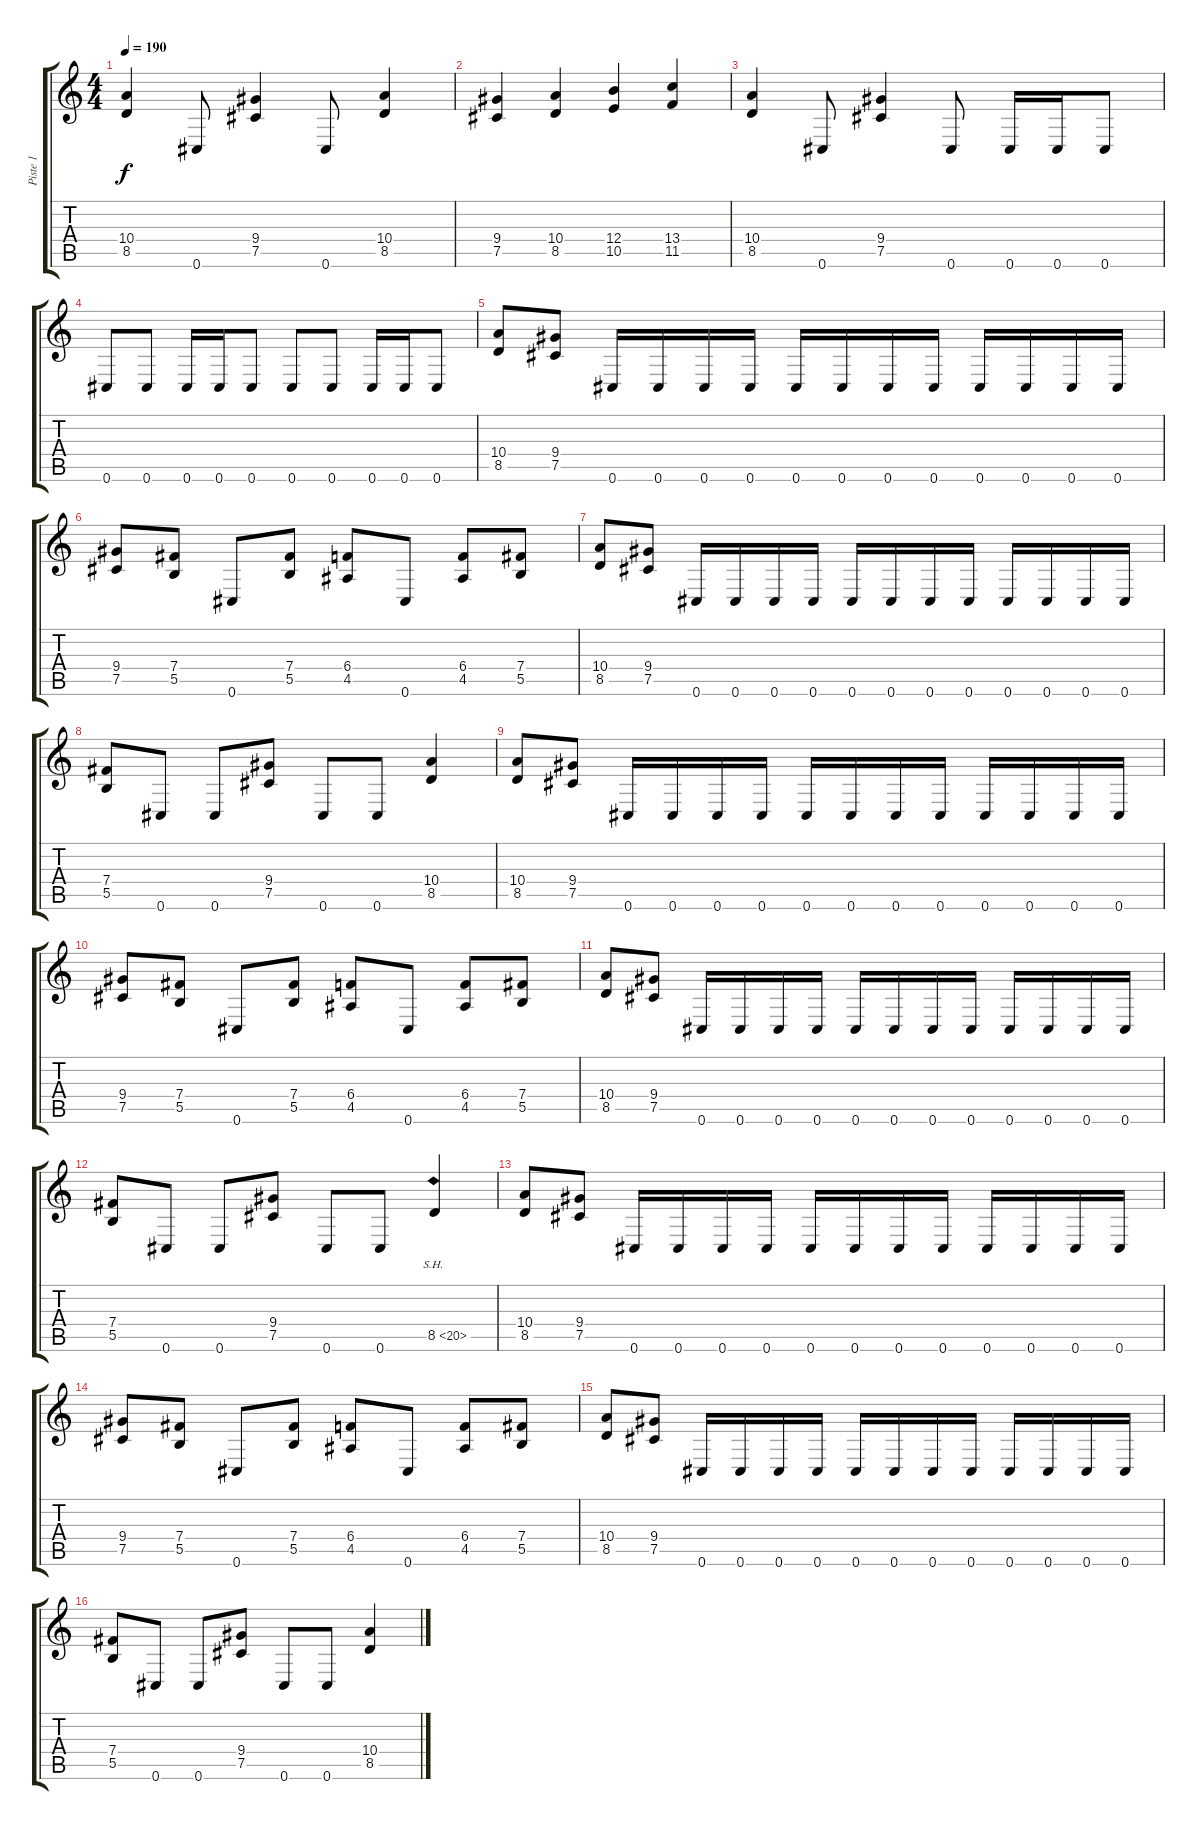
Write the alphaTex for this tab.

\track ("Piste 1" "Piste 1") {instrument distortionguitar}
\staff {score tabs}
\tuning (Db4 Ab3 E3 B2 Gb2 Db2) {hide}
\ts (4 4)
\tempo 190
\clef g2
\ks c
(10.4 8.5).4{dy f} 0.6.8 (9.4 7.5).4 0.6.8 (10.4 8.5).4 |
(9.4 7.5).4 (10.4 8.5).4 (12.4 10.5).4 (13.4 11.5).4 |
(10.4 8.5).4 0.6.8 (9.4 7.5).4 0.6.8 0.6.16 0.6.16 0.6.8 |
0.6.8 0.6.8 0.6.16 0.6.16 0.6.8 0.6.8 0.6.8 0.6.16 0.6.16 0.6.8 |
(10.4 8.5).8 (9.4 7.5).8 0.6.16 0.6.16 0.6.16 0.6.16 0.6.16 0.6.16 0.6.16 0.6.16 0.6.16 0.6.16 0.6.16 0.6.16 |
(9.4 7.5).8 (7.4 5.5).8 0.6.8 (7.4 5.5).8 (6.4 4.5).8 0.6.8 (6.4 4.5).8 (7.4 5.5).8 |
(10.4 8.5).8 (9.4 7.5).8 0.6.16 0.6.16 0.6.16 0.6.16 0.6.16 0.6.16 0.6.16 0.6.16 0.6.16 0.6.16 0.6.16 0.6.16 |
(7.4 5.5).8 0.6.8 0.6.8 (9.4 7.5).8 0.6.8 0.6.8 (10.4 8.5).4 |
(10.4 8.5).8 (9.4 7.5).8 0.6.16 0.6.16 0.6.16 0.6.16 0.6.16 0.6.16 0.6.16 0.6.16 0.6.16 0.6.16 0.6.16 0.6.16 |
(9.4 7.5).8 (7.4 5.5).8 0.6.8 (7.4 5.5).8 (6.4 4.5).8 0.6.8 (6.4 4.5).8 (7.4 5.5).8 |
(10.4 8.5).8 (9.4 7.5).8 0.6.16 0.6.16 0.6.16 0.6.16 0.6.16 0.6.16 0.6.16 0.6.16 0.6.16 0.6.16 0.6.16 0.6.16 |
(7.4 5.5).8 0.6.8 0.6.8 (9.4 7.5).8 0.6.8 0.6.8 8.5{sh 12}.4 |
(10.4 8.5).8 (9.4 7.5).8 0.6.16 0.6.16 0.6.16 0.6.16 0.6.16 0.6.16 0.6.16 0.6.16 0.6.16 0.6.16 0.6.16 0.6.16 |
(9.4 7.5).8 (7.4 5.5).8 0.6.8 (7.4 5.5).8 (6.4 4.5).8 0.6.8 (6.4 4.5).8 (7.4 5.5).8 |
(10.4 8.5).8 (9.4 7.5).8 0.6.16 0.6.16 0.6.16 0.6.16 0.6.16 0.6.16 0.6.16 0.6.16 0.6.16 0.6.16 0.6.16 0.6.16 |
(7.4 5.5).8 0.6.8 0.6.8 (9.4 7.5).8 0.6.8 0.6.8 (10.4 8.5).4
